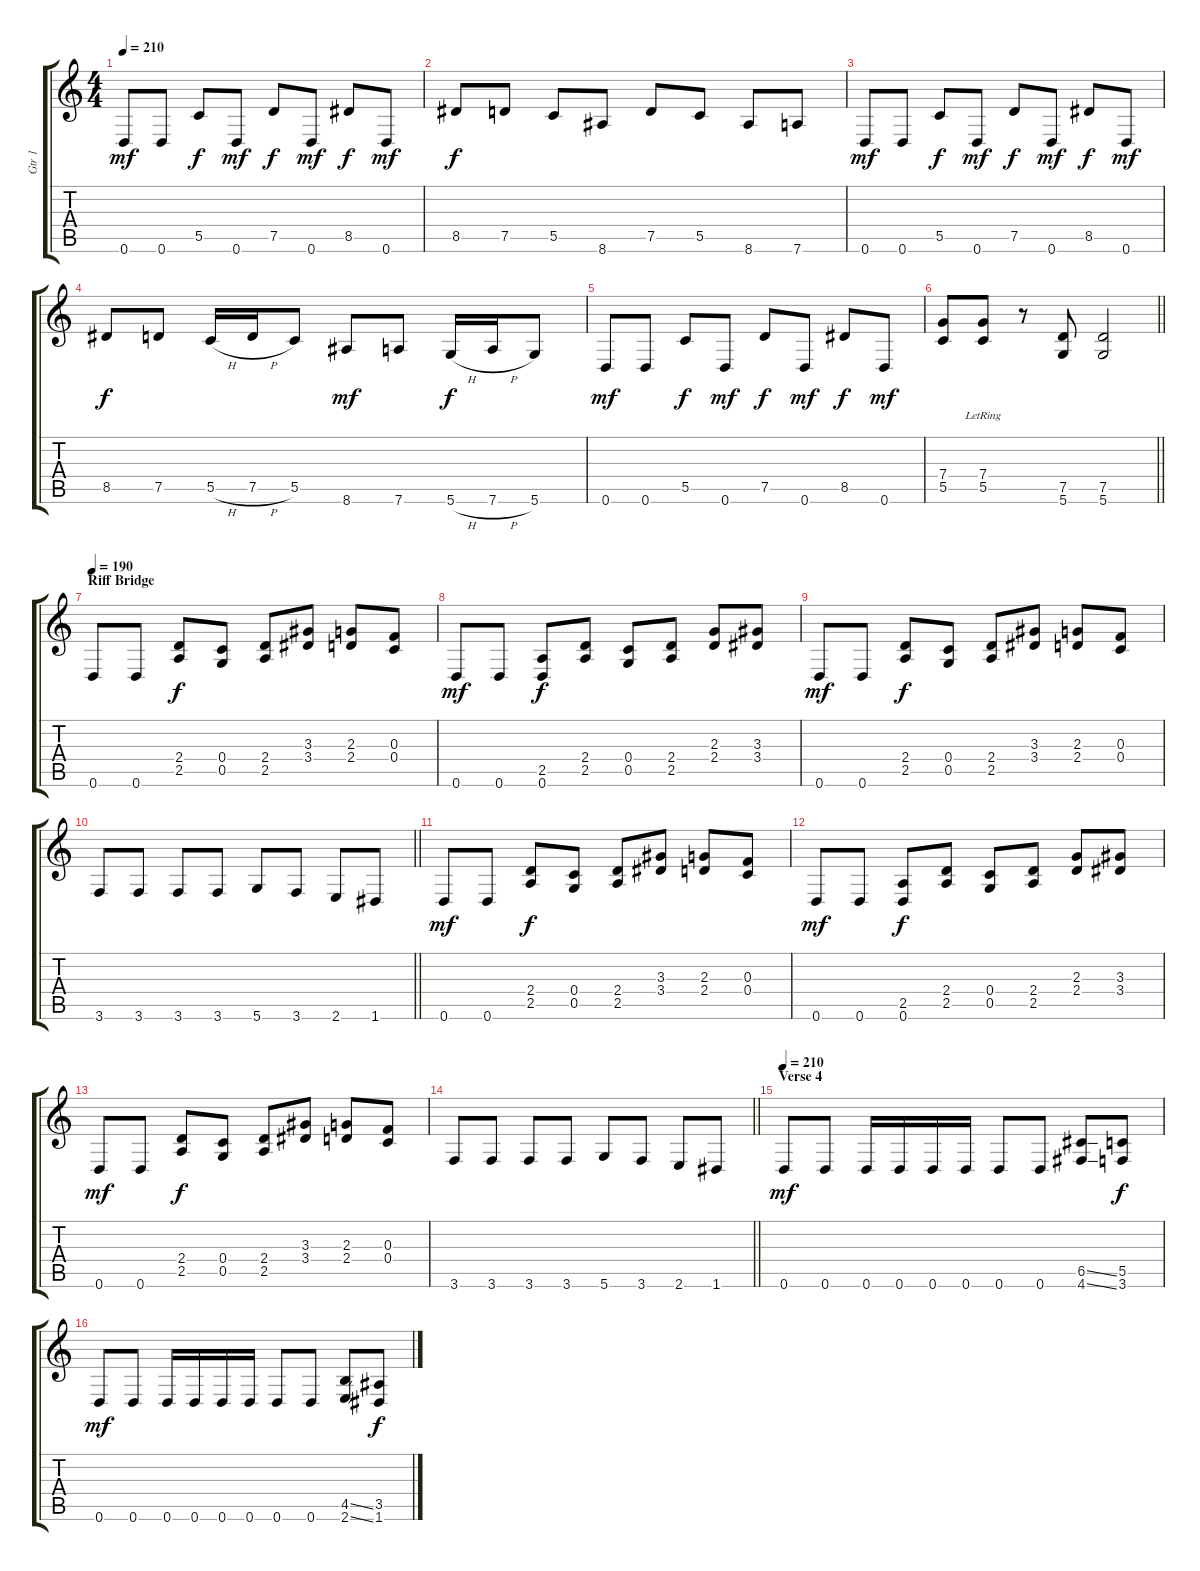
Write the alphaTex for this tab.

\track ("Gtr 1" "Gtr 1") {instrument distortionguitar}
\staff {score tabs}
\tuning (D4 A3 F3 C3 G2 D2) {hide}
\ts (4 4)
\tempo 210
\clef g2
\ks c
0.6.8{dy mf} 0.6.8 5.5.8{dy f} 0.6.8{dy mf} 7.5.8{dy f} 0.6.8{dy mf} 8.5.8{dy f} 0.6.8{dy mf} |
8.5.8{dy f} 7.5.8 5.5.8 8.6.8 7.5.8 5.5.8 8.6.8 7.6.8 |
0.6.8{dy mf} 0.6.8 5.5.8{dy f} 0.6.8{dy mf} 7.5.8{dy f} 0.6.8{dy mf} 8.5.8{dy f} 0.6.8{dy mf} |
8.5.8{dy f} 7.5.8 5.5{h}.16 7.5{h}.16 5.5.8 8.6.8{dy mf} 7.6.8 5.6{h}.16{dy f} 7.6{h}.16 5.6.8 |
0.6.8{dy mf} 0.6.8 5.5.8{dy f} 0.6.8{dy mf} 7.5.8{dy f} 0.6.8{dy mf} 8.5.8{dy f} 0.6.8{dy mf} |
\barLineRight lightlight
(7.4 5.5).8 (7.4{lr} 5.5{lr}).8 r.8 (7.5 5.6).8 (7.5 5.6).2 |
\section ("" "Riff Bridge")
\tempo 190
0.6.8 0.6.8 (2.4 2.5).8{dy f} (0.4 0.5).8 (2.4 2.5).8 (3.3 3.4).8 (2.3 2.4).8 (0.3 0.4).8 |
0.6.8{dy mf} 0.6.8 (2.5 0.6).8{dy f} (2.4 2.5).8 (0.4 0.5).8 (2.4 2.5).8 (2.3 2.4).8 (3.3 3.4).8 |
0.6.8{dy mf} 0.6.8 (2.4 2.5).8{dy f} (0.4 0.5).8 (2.4 2.5).8 (3.3 3.4).8 (2.3 2.4).8 (0.3 0.4).8 |
\barLineRight lightlight
3.6.8 3.6.8 3.6.8 3.6.8 5.6.8 3.6.8 2.6.8 1.6.8 |
0.6.8{dy mf} 0.6.8 (2.4 2.5).8{dy f} (0.4 0.5).8 (2.4 2.5).8 (3.3 3.4).8 (2.3 2.4).8 (0.3 0.4).8 |
0.6.8{dy mf} 0.6.8 (2.5 0.6).8{dy f} (2.4 2.5).8 (0.4 0.5).8 (2.4 2.5).8 (2.3 2.4).8 (3.3 3.4).8 |
0.6.8{dy mf} 0.6.8 (2.4 2.5).8{dy f} (0.4 0.5).8 (2.4 2.5).8 (3.3 3.4).8 (2.3 2.4).8 (0.3 0.4).8 |
\barLineRight lightlight
3.6.8 3.6.8 3.6.8 3.6.8 5.6.8 3.6.8 2.6.8 1.6.8 |
\section ("" "Verse 4")
\tempo 210
0.6.8{dy mf} 0.6.8 0.6.16 0.6.16 0.6.16 0.6.16 0.6.8 0.6.8 (6.5{ss} 4.6{ss}).8 (5.5 3.6).8{dy f} |
0.6.8{dy mf} 0.6.8 0.6.16 0.6.16 0.6.16 0.6.16 0.6.8 0.6.8 (4.5{ss} 2.6{ss}).8 (3.5 1.6).8{dy f}
